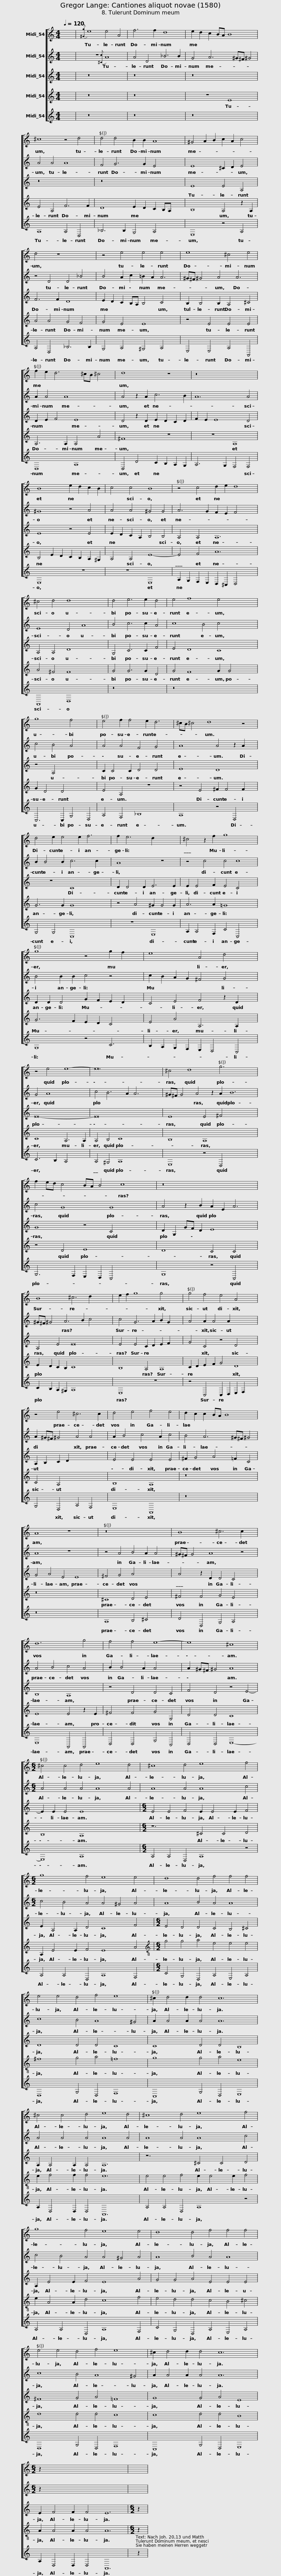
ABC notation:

X:1
%%score [ 1 2 3 4 5 ]
L:1/8
Q:1/4=120
M:4/4
I:linebreak $
K:C
V:1 treble
V:2 treble
V:3 treble
V:4 treble
V:5 treble
V:1
 x8 |${[^Gg]} e8 e4 A4 | f6 f2 d8 | e2 d2 c2 BA B8 |$ ^c8 z4 d4 | %5
 d4 d4 B2 B2 A8 | ^G4 A2 B2 c2 A2 c4 | d4 z8 x4 |$ z4 e4 e4 e4 x2 | e8 ^c4 e4 | %10
 f2 e2 d6 ^cB !courtesy!^c4 |$ d8 z8 | z16 | B8 e2 d2 c2 B2 | c4 c4 B8 |$ %15
 z4 c4 d2 e2 d8 | ^c4 d4 d8 x4 | d4 e6 e2 d4 | e4 f8 e4 x4 | g8 f4 x4 |$ %20
 e4 f2 f4 e2 d6 | ^cB !courtesy!^c4 d8 z4 | d4 e2 e4 e2 f6 | f2 e6 d2 x6 |$ ^c4 z2 f2 g8 x4 | %25
 g8 z4 g2 f2 x2 | e8 A4 d4 x2 | z4 e4 e8- |$ e24 | ^c4 d8 g6 x8 | %30
 f2 ed c4 BA B4 c8 |$ z16 x2 |$ B8 ^c6 d2 x8 | e2 f2 g8 g4 x4 | g4 f4 e4 A4 x4 |$ %35
 z4 e4 ^c6 c2 |$ d4 e4 f4 e4 | d2 c2 c2 BA B8 | A8 z8 x4 |$ z16 x2 |$ %40
 B8 ^c6 c2 x2 | d12 g4 | f4 f4 e8- |$ e8 ^c8 |$[M:6/2] ^c4 c4 d4 e8 d4 | %45
 ^c8 d4 e8 f4 |$[M:6/2] g8 f4 e8 e4 |$ d8 d4 f4 f4 f4 | e4 e4 d4 f4 e8 | ^c2 d4 d2 d4 c12 |$ %50
 ^c4 c4 d4 e8 d4 |$ ^c8 d4 e8 f4 | g8 f4 e8 e4 |$ d8 d4 f4 f4 f4 |$ e4 e4 d4 f4 e8 | %55
 ^c2 d4 d2 d4 c12 |$[M:6/2] z2 x22 |$ x2 | %58
V:2
 x8 |$ z8{[^Cc]} A8 | A4 D4 _B6 B2 | G4 A6 ^G^F !courtesy!^G4 |$ A4 A4 A8 | %5
 F4 G6 G2 E4 x4 | E8 ^C2 D2 E4 | z4 D4 D4 _B4 |$ B4 A2 c2 !courtesy!=B2 A2 A6 | ^G^F !courtesy!^G4 A4 A6 | %10
 A2 A4 A8 x2 |$ A4 z2 A2 c6 B2 | A12 A4 | ^G8 z4 A4 | A4 A4 ^G4 G4 |$ %15
 A6 G2 F2 E2 F4 x4 | E8 D4 A8 | B4 c6 c2 A4 | c8 B4 c4 x4 | c4 B4 A4- x4 |$ %20
 A4 A4 F4 G4 x2 | A8 A4 z2 A2 x2 | B2 B4 B2 c6 c2 x2 | A8 z8 |$ z4 c4 c4 c8 | %25
 B4 B2 B2 c4 z4 x2 | c2 B2 A2 G2 ^F4 G4 x2 | G4 A8 x4 |$ c4 B6 A2 A6 x6 | ^G^F G4 A4 z2 A2 B12 | %30
 c4 G8 G8 x2 |$ A4 z2 B2 A2 E2 A6 |$ ^G^F !courtesy!^G4 A6 B2 c4 x6 | c4 G6 A2 B2 G2 x4 | A4 A2 A4 A2 x8 |$ %35
 A2 ^G^F !courtesy!^G4 A4 A4 |$ A2 B4 c4 A2 c4 | B4 A6 ^G^F !courtesy!^G4 | A8 z8 x4 |$ z4 A4 B4 A2 A4 |$ %40
 ^G^F G4 A8 z4 | A4 B4 c4 A4 | B2 B4 A2 A4- x4 |$ A2 ^G^F !courtesy!^G4 A8 |$[M:6/2] A4 A4 A4 A8 A4 | %45
 A8 A4 A8 c4 |$[M:6/2] c4 B4 A4 A4 ^G4 A4 |$ A8 B4 A4 A8 | c8 B4 A8 ^G4 | A2 A4 A2 A4 A12 |$ %50
 A4 A4 A4 A8 A4 |$ A8 A4 A8 c4 | c4 B4 A4 A4 ^G4 A4 |$ A8 B4 A4 A8 |$ c8 B4 A8 ^G4 | %55
 A2 A4 A2 A4 A12 |$[M:6/2] z2 x22 |$ x2 | %58
V:3
 x8 |$ z16 | z16 | z16 |$ z16 | %5
 z16 x4 | E8 E4 A,4 | F6 F2 D8 |$ E2 D2 C2 B,A, B,4 C4 x2 | B,2 B,4 B,2 A,4 ^C4 | %10
 D2 E2 F4 E8 |$ D4 z2 D2 E2 D2 C2 D2 | F2 E2 E8 D4 | E8 z4 E4 | E2 D2 C2 A,2 B,4 B,4 |$ %15
 A,4 A,4 A,12 | A,4 A,4 D8 x4 | G,4 C6 C2 F4 | E4 D8 C8 | z4 A,4 x8 |$ %20
 C2 C4 C2 D4 D4 x2 | E8 D8 x2 | z8 C8 x2 | D2 D4 D2 E6 E2 |$ E2 E4 F2 E4 C4 x4 | %25
 D2 D2 D4 G2 F2 E2 D2 x2 | C4 E4 F4 z2 D2 x2 | E16- |$ E16 x8 | E8 E4 ^F4 x10 | %30
 G8 z4 C4 x6 |$ D2 G,2 GF D2 E8 x2 |$ A,4 E4 E16 | E4 E4 C2 D2 E2 F2 x4 | G4 C4 z4 D4 x4 |$ %35
 A,2 B,2 C2 D2 x8 |$ E4 E4 E4 E4 | ^F2 G4 A4 =F2 C4 | G4 A4 E4 E8 |$ ^F4 G4 A4- x6 |$ %40
 A4 z2 D2 D4 C4 x2 | B,8 A,8 | z4 D4 D4 C4 |$ F4 D4 z4 E4- |$ E2 E2 E4 E8 x8 | %45
[M:6/2] E4 E4 F4 E2 E4 E2 F4 |$ E2 A,4 A,2 D4 C8 F4 |$[M:6/2] E4 D4 D4 C4 B,4 ^C4 | D8 D4 D4 C8 | C8 D4 D4 B,8 |$ %50
 A,2 A,4 A,2 A,4 A,12 |$ z12 ^C4 C4 D4 | A,2 E4 E2 F4 E8 A4 |$ G4 G4 A4 E4 E4 E4 |$ ^F8 G4 A4 =F8 | %55
 G8 G4 A4 E8 |$ E2 F4 F2 F4 E12 |$[M:6/2] z2 | %58
V:4
 x8 |$ z16 | z16 | z8 E8 |$ E4 A,4 F6 F2 | %5
 D8 E2 D2 C2 B,A, x4 | B,8 A,4 z2 A,2 | A4 A4 G4 F4 |$ G4 E4 E8 x2 | z4 E4 E4 E4 | %10
 A,6 A,2 A,4 A4 |$ ^F8 z8 | z8 A,8 | B,4 E2 D2 C2 B,2 A,2 ^G,2 | A,4 A,4 E8- |$ %15
 E4 F4 A12 | A4 ^F4 F8 x4 | G4 G6 G2 D4 | G4 F8 G2 G4 x2 | G2 D4 D4 x6 |$ %20
 E4 A,4 z8 x2 | z4 E4 ^F2 F4 F2 x2 | G6 G2 G8 x2 | z4 A4 ^G2 G4 G2 |$ A6 A2 !courtesy!=G8 x4 | %25
 G6 F2 E2 D2 C4 x2 | E4 A4 A,6 A,2 x2 | C8 A,6 A,2 |$ A,4 B,4 C8 x8 | B,8 A,8 x10 | %30
 z4 D4 E8 x6 |$ D8 C4 C4 x2 |$ E2 D2 C2 B,2 C8 x8 | B,8 A,4 A,8 | C2 D2 E2 F2 G4 D8 |$ %35
 C4 A,4 x8 |$ B,8 A,8 | z16 | z16 x4 |$ ^C8 D4 E4 x2 |$ %40
 ^F4 F4 G4 E4 x2 | E8 E4 z2 E2 | ^F4 F4 G4 G,4 |$ D4 D4 C8 |$ B,8 A,8 x8 | %45
[M:6/2] z12 ^C4 C4 D4 |$ A,2 E4 E2 F4 E8 A4 |$[M:6/2][K:treble-8] g4 g4 a4 e4 e4 e4 | ^f8 g4 a4 =f8 | g8 g4 a4 e8 |$ %50
 e2 f4 f2 f4 e12 |$ e4 e4 f4 e2 e4 e2 f4 | e2 A4 A2 d4 c8 f4 |$ e4 d4 d4 c4 B4 ^c4 |$ d8 d4 d4 c8 | %55
 c8 d4 d4 B8 |$ A2 A4 A2 A4 A12 |$[M:6/2] z2 | %58
V:5
 x8 |$ z16 | z16 | z16 |$ A,8 A,4 D,4 | %5
 _B,6 B,2 G,4 A,4 x4 | E,8 z4 A,4 | A,4 D,4 _B,6 B,2 |$ G,4 A,4 ^G,4 A,4 x2 | E,4 E,4 A,4 A,,4 | %10
 D,8 A,8 |$ D,4 D4 C2 B,2 A,2 G,2 | A,6 G,2 F,4 F,4 | E,8 z8 | z8 E,8 |$ %15
 A,2 G,2 F,2 E,2 D,2 ^C,2 D,4 x4 | A,,8 D,8 x4 | z16 | z16 x4 | C,6 C,2 G,4 D,4 |$ %20
 A,4 F,4 _B,8 x2 | A,8 z4 D,4 x2 | G,4 G,4 C,8 x2 | z8 E,8 |$ A,2 A,4 F,2 C4 C,4 x4 | %25
 G,8 z4 C6 | B,2 A,2 G,2 F,2 E,2 D,4 C,4 | C6 B,2 A,4- x4 |$ A,4 ^G,4 A,8 x8 | E,8 z4 D,4 x10 | %30
 G,6 F,2 E,2 D,2 C,4 x6 |$ G,8 z4 C,4 x2 |$ C2 B,2 A,2 ^G,2 A,8 x8 | E,8 z8 x4 | z4 C,4 C,2 D,2 E,2 F,2 x4 |$ %35
 G,4 D,4 A,4 F,4 |$ E,8 A,,8 | z16 | z16 x4 |$ A,8 B,4 ^C4 x2 |$ %40
 D4 D,4 G,4 A,4 x2 | E,8 A,,4 A,,4 | D,4 D,4 G,4 C,4 |$ D,4 D,4 E,8- |$ E,8 A,8 x8 | %45
[M:6/2] A,4 A,4 D,4 A,8 z4 |$ A,4 A,4 D,4 A,8 F,4 |$[M:6/2] C4 G,4 D,4 A,4 E,4 A,4 | D,8 G,4 D,4 F,8 | C,8 G,4 D,4 E,8 |$ %50
 A,2 D,4 D,2 D,4 A,,12 |$ A,4 A,4 D,4 A,8 z4 | A,4 A,4 D,4 A,8 F,4 |$ C4 G,4 D,4 A,4 E,4 A,4 |$ D,8 G,4 D,4 F,8 | %55
 C,8 G,4 D,4 E,8 |$ A,2 D,4 D,2 D,4 A,,12 |$ z2 | %58
